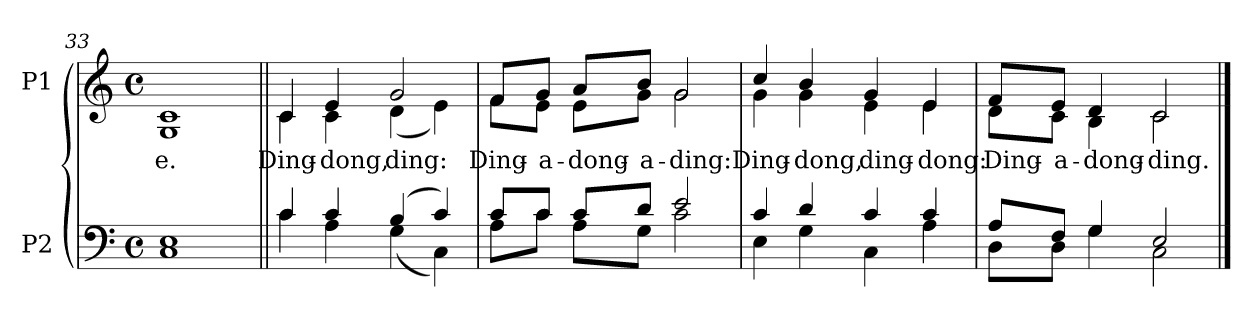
**kern	**kern	**text
*part2	*part1	*part1
*staff2	*staff1	*staff1
*I"P2	*I"P1	*
*clefF4	*clefG2	*
*k[]	*k[]	*
*C:	*C:	*
*M4/4	*M4/4	*
*met(c)	*met(c)	*
=33	=33	=33
*^	*	*
!	!	!	!LO:LY:b:color=#000000
*	*	*^	*
1Ei	1Ci	1ci	1Gi	-e.
!!LO:LB:g=z	!!
=34||	=34||	=34||	=34||	=34||
!	!	!	!	!LO:LY:b:color=#000000
4ci/	4ci\	4ci/	4ci\	Ding-
!	!	!	!	!LO:LY:b:color=#000000
4ci/	4Ai\	4ei/	4ci\	-dong,
!	!	!	!	!LO:LY:b:color=#000000
(4Bi/	(4Gi\	2gi/	(4di\	ding:
4ci/)	4Ci\)	.	4ei\)	.
=35	=35	=35	=35	=35
!	!	!	!	!LO:LY:b:color=#000000
8ci/L	8Ai\L	8fi/L	8fi\L	Ding-
!	!	!	!	!LO:LY:b:color=#000000
8ci/J	8ci\J	8gi/J	8ei\J	-a-
!	!	!	!	!LO:LY:b:color=#000000
8ci/L	8Ai\L	8ai/L	8ei\L	-dong-
!	!	!	!	!LO:LY:b:color=#000000
8di/J	8Gi\J	8bi/J	8gi\J	-a-
!	!	!	!	!LO:LY:b:color=#000000
2ei/	2ci\	2gi/	2gi\	-ding:
=36	=36	=36	=36	=36
!	!	!	!	!LO:LY:b:color=#000000
4ci/	4Ei\	4cci/	4gi\	Ding-
!	!	!	!	!LO:LY:b:color=#000000
4di/	4Gi\	4bi/	4gi\	-dong,
!	!	!	!	!LO:LY:b:color=#000000
4ci/	4Ci\	4gi/	4ei\	ding-
!	!	!	!	!LO:LY:b:color=#000000
4ci/	4Ai\	4ei/	4ei\	-dong:
=37	=37	=37	=37	=37
!	!	!	!	!LO:LY:b:color=#000000
8Ai/L	8Di\L	8fi/L	8di\L	Ding-
!	!	!	!	!LO:LY:b:color=#000000
8Fi/J	8Di\J	8ei/J	8ci\J	-a-
!	!	!	!	!LO:LY:b:color=#000000
4Gi/	4Gi\	4di/	4Bi\	-dong-
!	!	!	!	!LO:LY:b:color=#000000
2Ei/	2Ci\	2ci/	2ci\	-ding.
*v	*v	*	*	*
*	*v	*v	*
==	==	==
*-	*-	*-
